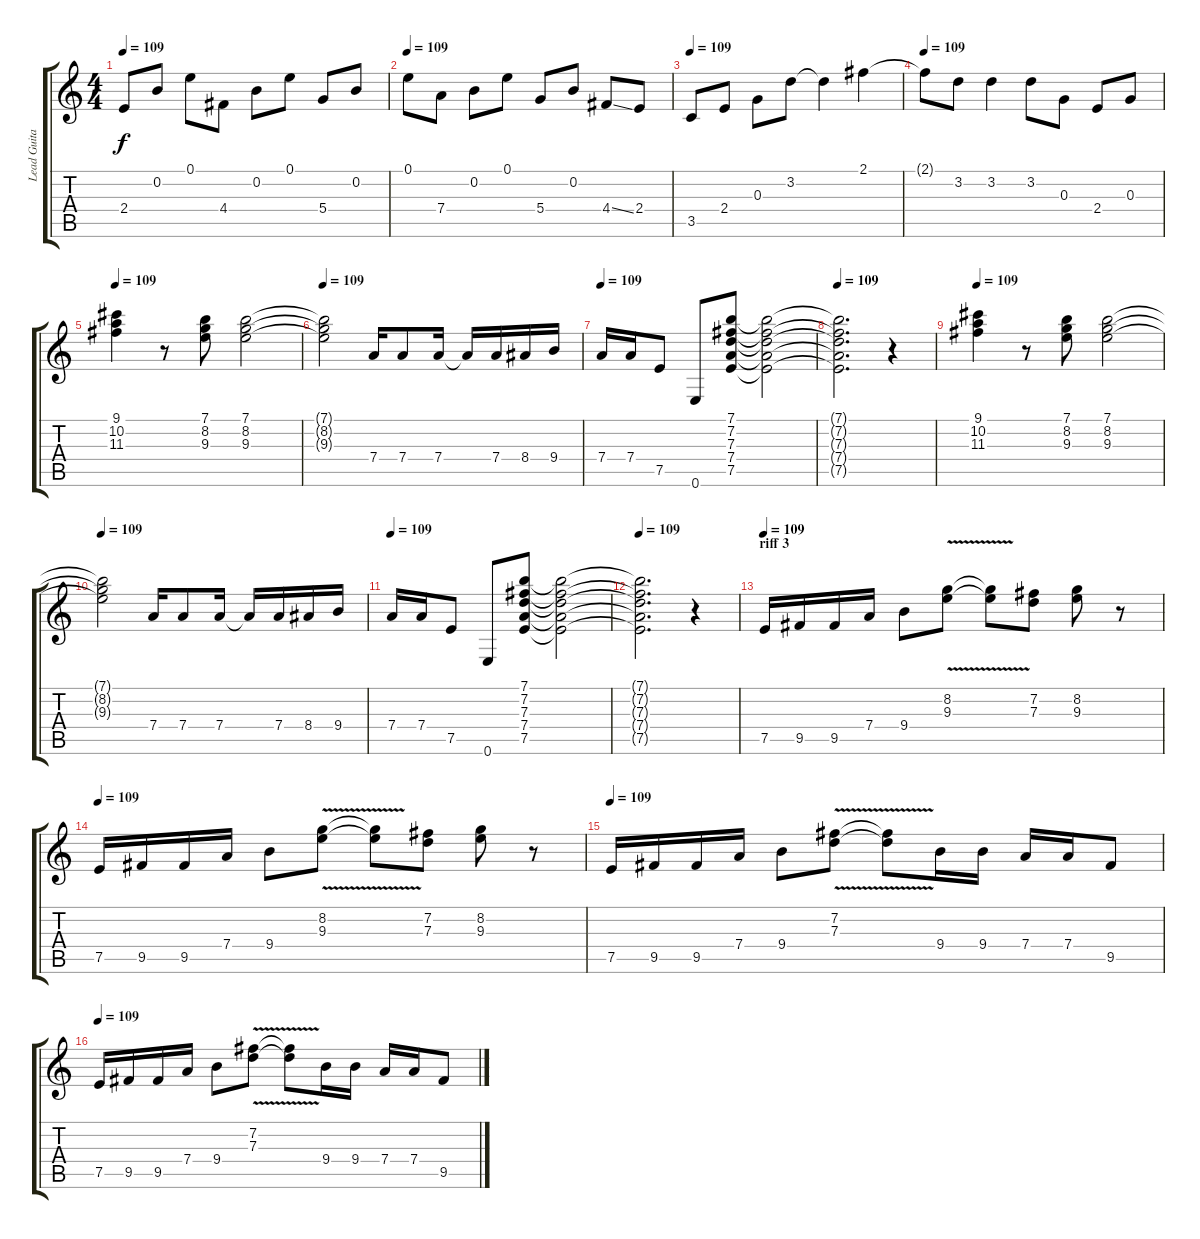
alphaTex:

\track ("Lead Guitar" "Lead Guita") {instrument distortionguitar}
\staff {score tabs}
\tuning (E4 B3 G3 D3 A2 E2) {hide}
\ts (4 4)
\tempo 109
\clef g2
\ks c
2.4.8{dy f} 0.2.8 0.1.8 4.4.8 0.2.8 0.1.8 5.4.8 0.2.8 |
\tempo 109
0.1.8 7.4.8 0.2.8 0.1.8 5.4.8 0.2.8 4.4{ss}.8 2.4.8 |
\tempo 109
3.5.8 2.4.8 0.3.8 3.2.8 3.2{t}.4 2.1.4 |
\tempo 109
2.1{t}.8 3.2.8 3.2.4 3.2.8 0.3.8 2.4.8 0.3.8 |
\tempo 109
(9.1 10.2 11.3).4 r.8 (7.1 8.2 9.3).8 (7.1 8.2 9.3).2 |
\tempo 109
(7.1{t} 8.2{t} 9.3{t}).2 7.4.16 7.4.8 7.4.16 7.4{t}.16 7.4.16 8.4.16 9.4.16 |
\tempo 109
7.4.16 7.4.16 7.5.8 0.6.8 (7.1 7.2 7.3 7.4 7.5).8 (7.1{t} 7.2{t} 7.3{t} 7.4{t} 7.5{t}).2 |
\tempo 109
(7.1{t} 7.2{t} 7.3{t} 7.4{t} 7.5{t}).2{d} r.4 |
\tempo 109
(9.1 10.2 11.3).4 r.8 (7.1 8.2 9.3).8 (7.1 8.2 9.3).2 |
\tempo 109
(7.1{t} 8.2{t} 9.3{t}).2 7.4.16 7.4.8 7.4.16 7.4{t}.16 7.4.16 8.4.16 9.4.16 |
\tempo 109
7.4.16 7.4.16 7.5.8 0.6.8 (7.1 7.2 7.3 7.4 7.5).8 (7.1{t} 7.2{t} 7.3{t} 7.4{t} 7.5{t}).2 |
\tempo 109
(7.1{t} 7.2{t} 7.3{t} 7.4{t} 7.5{t}).2{d} r.4 |
\section ("" "riff 3")
\tempo 109
7.5.16 9.5.16 9.5.16 7.4.16 9.4.8 (8.2{v} 9.3{v}).8 (8.2{t} 9.3{t}).8 (7.2 7.3).8 (8.2 9.3).8 r.8 |
\tempo 109
7.5.16 9.5.16 9.5.16 7.4.16 9.4.8 (8.2{v} 9.3{v}).8 (8.2{t} 9.3{t}).8 (7.2 7.3).8 (8.2 9.3).8 r.8 |
\tempo 109
7.5.16 9.5.16 9.5.16 7.4.16 9.4.8 (7.2{v} 7.3{v}).8 (7.2{t} 7.3{t}).8 9.4.16 9.4.16 7.4.16 7.4.16 9.5.8 |
\tempo 109
7.5.16 9.5.16 9.5.16 7.4.16 9.4.8 (7.2{v} 7.3{v}).8 (7.2{t} 7.3{t}).8 9.4.16 9.4.16 7.4.16 7.4.16 9.5.8
